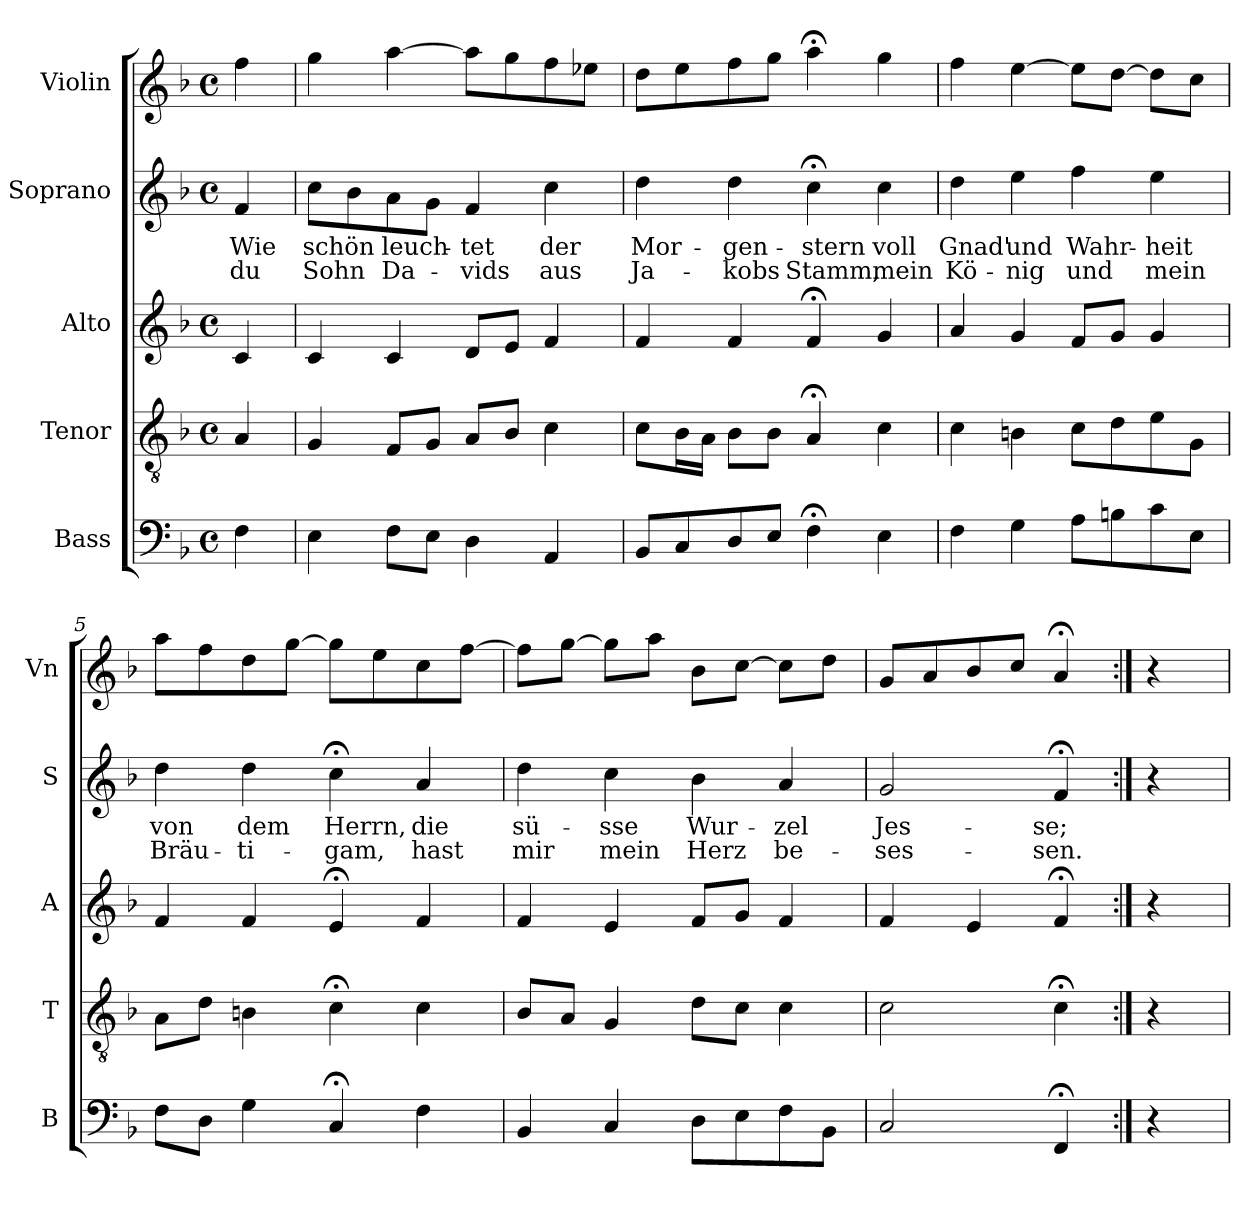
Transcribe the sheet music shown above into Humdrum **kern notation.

**kern	**kern	**kern	**kern	**text	**text	**kern
*part5	*part4	*part3	*part2	*part2	*part2	*part1
*staff5	*staff4	*staff3	*staff2	*staff2	*staff2	*staff1
*I"Bass	*I"Tenor	*I"Alto	*I"Soprano	*	*	*I"Violin
*I'B	*I'T	*I'A	*I'S	*	*	*I'Vn
*clefF4	*clefGv2	*clefG2	*clefG2	*	*	*clefG2
*k[b-]	*k[b-]	*k[b-]	*k[b-]	*	*	*k[b-]
*F:	*F:	*F:	*F:	*	*	*F:
*M4/4	*M4/4	*M4/4	*M4/4	*	*	*M4/4
*met(c)	*met(c)	*met(c)	*met(c)	*	*	*met(c)
=1	=1	=1	=1	=1	=1	=1
!	!	!	!	!LO:LY:b	!LO:LY:b	!
4F\	4A/	4c/	4f/	Wie	du	4ff\
=2	=2	=2	=2	=2	=2	=2
!	!	!	!	!LO:LY:b	!LO:LY:b	!
4E\	4G/	4c/	8cc\L	schön	Sohn	4gg\
.	.	.	8b-\	.	.	.
!	!	!	!	!LO:LY:b	!LO:LY:b	!
8F\L	8F/L	4c/	8a\	leuch-	Da-	[4aa\
8E\J	8G/J	.	8g\J	.	.	.
!	!	!	!	!LO:LY:b	!LO:LY:b	!
4D\	8A/L	8d/L	4f/	-tet	-vids	8aa\L]
.	8B-/J	8e/J	.	.	.	8gg\
!	!	!	!	!LO:LY:b	!LO:LY:b	!
4AA/	4c\	4f/	4cc\	der	aus	8ff\
.	.	.	.	.	.	8ee-X\J
=3	=3	=3	=3	=3	=3	=3
!	!	!	!	!LO:LY:b	!LO:LY:b	!
8BB-/L	8c\L	4f/	4dd\	Mor-	Ja-	8dd\L
8C/	16B-\L	.	.	.	.	8ee\
.	16A\JJ	.	.	.	.	.
!	!	!	!	!LO:LY:b	!LO:LY:b	!
8D/	8B-\L	4f/	4dd\	-gen-	-kobs	8ff\
8E/J	8B-\J	.	.	.	.	8gg\J
!	!	!	!	!LO:LY:b	!LO:LY:b	!
4F;<\	4A;</	4f;</	4cc;<\	-stern	Stamm,	4aa;<\
!	!	!	!	!LO:LY:b	!LO:LY:b	!
4E\	4c\	4g/	4cc\	voll	mein	4gg\
=4	=4	=4	=4	=4	=4	=4
!	!	!	!	!LO:LY:b	!LO:LY:b	!
4F\	4c\	4a/	4dd\	Gnad'	Kö-	4ff\
!	!	!	!	!LO:LY:b	!LO:LY:b	!
4G\	4Bn\	4g/	4ee\	und	-nig	[4ee\
!	!	!	!	!LO:LY:b	!LO:LY:b	!
8A\L	8c\L	8f/L	4ff\	Wahr-	und	8ee\L]
8Bn\	8d\	8g/J	.	.	.	[8dd\J
!	!	!	!	!LO:LY:b	!LO:LY:b	!
8c\	8e\	4g/	4ee\	-heit	mein	8dd\L]
8E\J	8G\J	.	.	.	.	8cc\J
!!LO:PB:g=z
=5	=5	=5	=5	=5	=5	=5
!	!	!	!	!LO:LY:b	!LO:LY:b	!
8F\L	8A\L	4f/	4dd\	von	Bräu-	8aa\L
8D\J	8d\J	.	.	.	.	8ff\
!	!	!	!	!LO:LY:b	!LO:LY:b	!
4G\	4Bn\	4f/	4dd\	dem	-ti-	8dd\
.	.	.	.	.	.	[8gg\J
!	!	!	!	!LO:LY:b	!LO:LY:b	!
4C;</	4c;<\	4e;</	4cc;<\	Herrn,	-gam,	8gg\L]
.	.	.	.	.	.	8ee\
!	!	!	!	!LO:LY:b	!LO:LY:b	!
4F\	4c\	4f/	4a/	die	hast	8cc\
.	.	.	.	.	.	[8ff\J
=6	=6	=6	=6	=6	=6	=6
!	!	!	!	!LO:LY:b	!LO:LY:b	!
4BB-/	8B-/L	4f/	4dd\	sü-	mir	8ff\L]
.	8A/J	.	.	.	.	[8gg\J
!	!	!	!	!LO:LY:b	!LO:LY:b	!
4C/	4G/	4e/	4cc\	-sse	mein	8gg\L]
.	.	.	.	.	.	8aa\J
!	!	!	!	!LO:LY:b	!LO:LY:b	!
8D\L	8d\L	8f/L	4b-\	Wur-	Herz	8b-\L
8E\	8c\J	8g/J	.	.	.	[8cc\J
!	!	!	!	!LO:LY:b	!LO:LY:b	!
8F\	4c\	4f/	4a/	-zel	be-	8cc\L]
8BB-\J	.	.	.	.	.	8dd\J
=7	=7	=7	=7	=7	=7	=7
!	!	!	!	!LO:LY:b	!LO:LY:b	!
2C/	2c\	4f/	2g/	Jes-	-ses-	8g/L
.	.	.	.	.	.	8a/
.	.	4e/	.	.	.	8b-/
.	.	.	.	.	.	8cc/J
!	!	!	!	!LO:LY:b	!LO:LY:b	!
4FF;</	4c;<\	4f;</	4f;</	-se;	-sen.	4a;</
=8:|!	=8:|!	=8:|!	=8:|!	=8:|!	=8:|!	=8:|!
4r	4r	4r	4r	.	.	4r
=	=	=	=	=	=	=
*-	*-	*-	*-	*-	*-	*-
